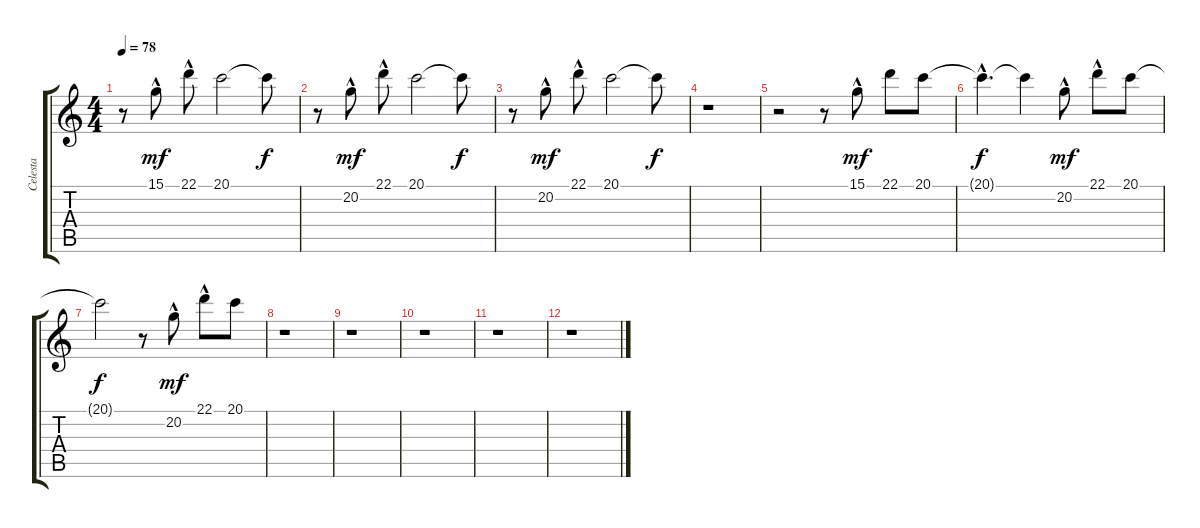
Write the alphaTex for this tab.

\track ("Celesta" "Celesta") {instrument celesta}
\staff {score tabs}
\tuning (E4 B3 G3 D3 A2 E2) {hide}
\ts (4 4)
\tempo 78
\clef g2
\ks c
r.8{dy f} 15.1{hac}.8{dy mf} 22.1{hac}.8 20.1.2 20.1{t}.8{dy f} |
r.8 20.2{hac}.8{dy mf} 22.1{hac}.8 20.1.2 20.1{t}.8{dy f} |
r.8 20.2{hac}.8{dy mf} 22.1{hac}.8 20.1.2 20.1{t}.8{dy f} |
r.1 |
r.2 r.8 15.1{hac}.8{dy mf} 22.1.8 20.1.8 |
20.1{hac t}.4{d dy f} 20.1{t}.4 20.2{hac}.8{dy mf} 22.1{hac}.8 20.1.8 |
20.1{t}.2{dy f} r.8 20.2{hac}.8{dy mf} 22.1{hac}.8 20.1.8 |
r.1 |
r.1 |
r.1 |
r.1 |
r.1
